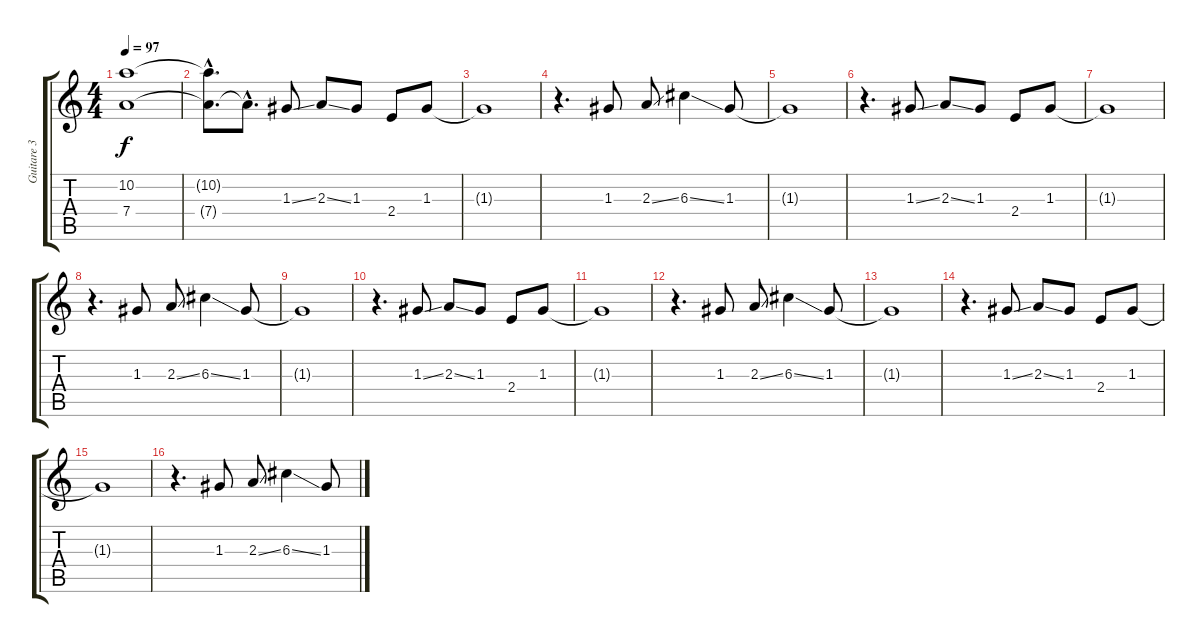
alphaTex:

\track ("Guitare 3" "Guitare 3") {instrument distortionguitar}
\staff {score tabs}
\tuning (E4 B3 G3 D3 A2 D2) {hide}
\ts (4 4)
\tempo 97
\clef g2
\ks c
(10.2{t} 7.4{t}).1{dy f volume 9 instrument guitarharmonics} |
(10.2{hac t} 7.4{hac t}).8{d volume 6 instrument electricguitarmuted} 7.4{hac t}.8{d volume 2} 1.3{ss}.8{volume 9} 2.3{ss}.8 1.3.8 2.4.8 1.3.8{volume 6} |
1.3{t}.1 |
r.4{d} 1.3.8{volume 9} 2.3{ss}.8 6.3{ss}.4 1.3.8{volume 6} |
1.3{t}.1 |
r.4{d instrument electricguitarmuted} 1.3{ss}.8 2.3{ss}.8 1.3.8 2.4.8 1.3.8{volume 7} |
1.3{t}.1 |
r.4{d} 1.3.8 2.3{ss}.8 6.3{ss}.4 1.3.8{volume 7} |
1.3{t}.1 |
r.4{d instrument electricguitarmuted} 1.3{ss}.8 2.3{ss}.8 1.3.8 2.4.8 1.3.8{volume 7} |
1.3{t}.1 |
r.4{d} 1.3.8 2.3{ss}.8 6.3{ss}.4 1.3.8{volume 7} |
1.3{t}.1 |
r.4{d instrument electricguitarmuted} 1.3{ss}.8 2.3{ss}.8 1.3.8 2.4.8 1.3.8{volume 7} |
1.3{t}.1 |
r.4{d} 1.3.8 2.3{ss}.8 6.3{ss}.4 1.3.8{volume 7}
